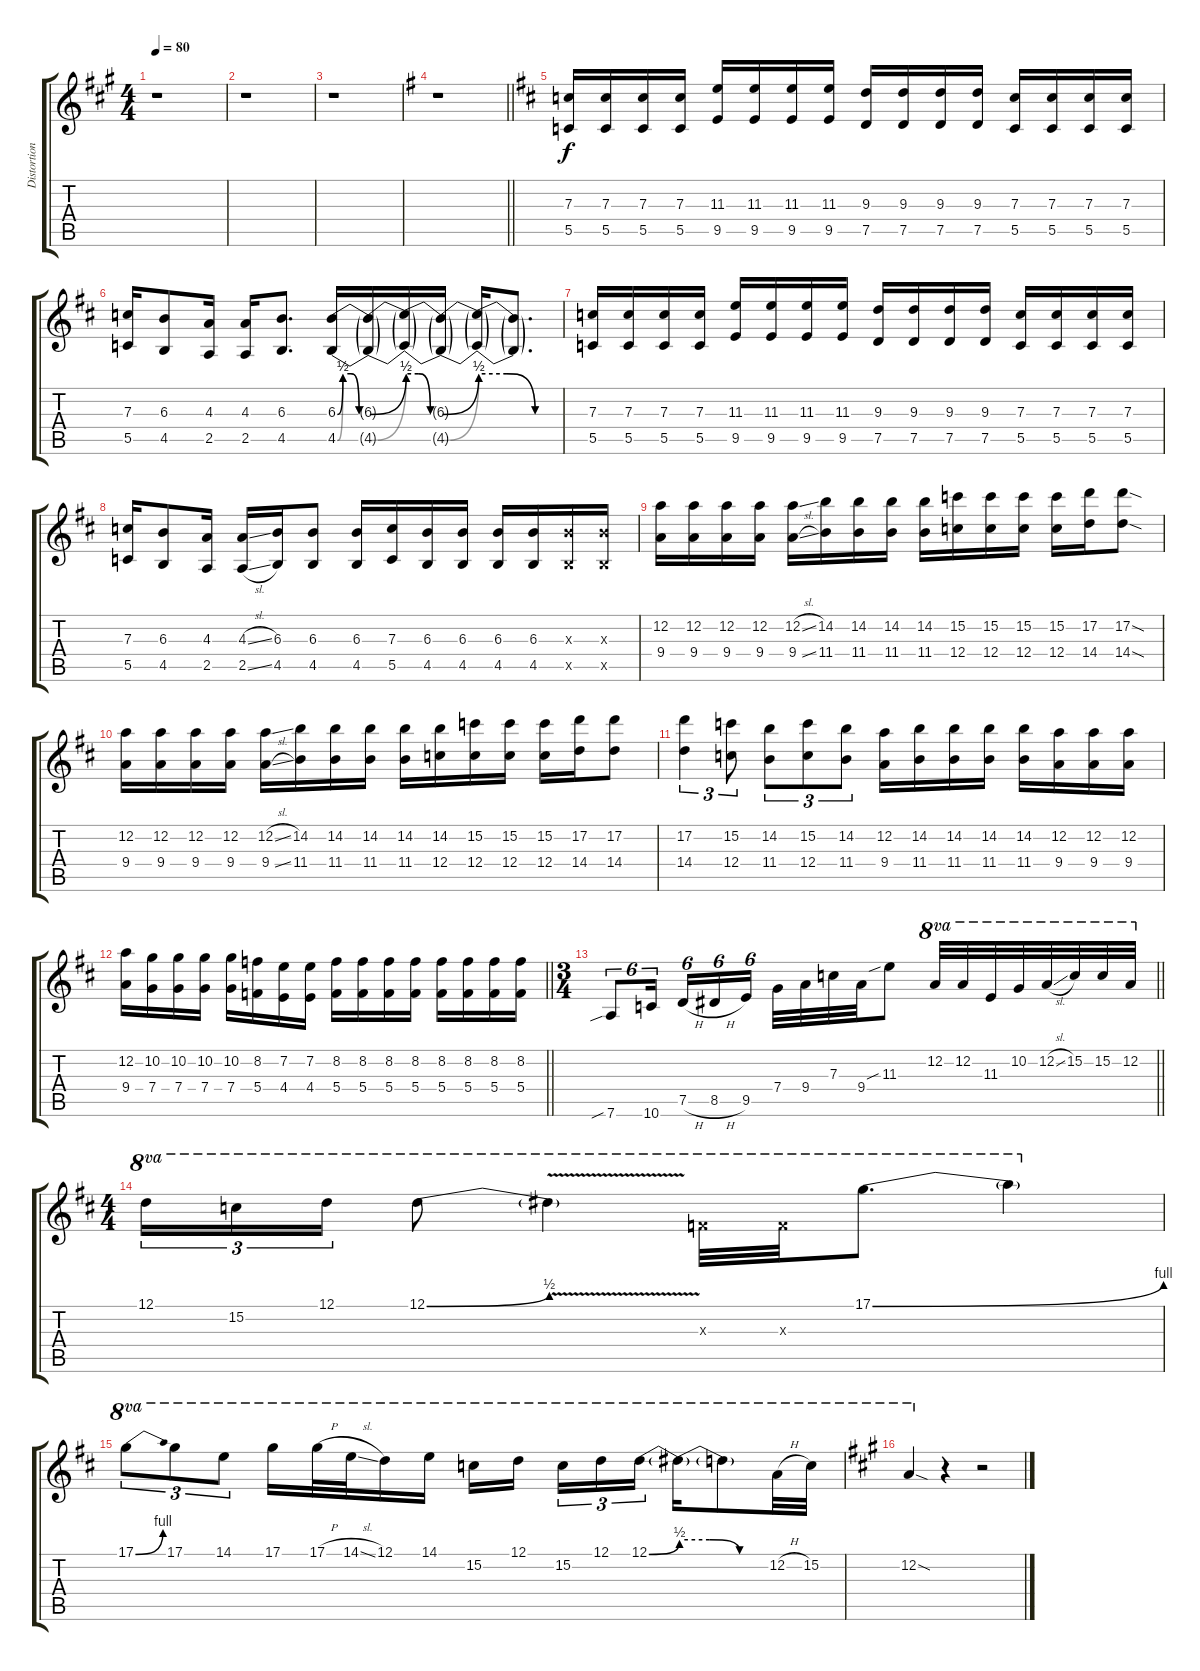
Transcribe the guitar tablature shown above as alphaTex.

\track ("Distortion 2" "Distortion") {instrument distortionguitar}
\staff {score tabs}
\tuning (D4 A3 F3 C3 G2 D2) {hide}
\ts (4 4)
\tempo 80
\clef g2
\ks a
r.1{dy f} |
r.1 |
r.1 |
\barLineRight lightlight
\ks g
r.1 |
\section ("" " ")
\ks d
(7.3 5.5).16 (7.3 5.5).16 (7.3 5.5).16 (7.3 5.5).16 (11.3 9.5).16 (11.3 9.5).16 (11.3 9.5).16 (11.3 9.5).16 (9.3 7.5).16 (9.3 7.5).16 (9.3 7.5).16 (9.3 7.5).16 (7.3 5.5).16 (7.3 5.5).16 (7.3 5.5).16 (7.3 5.5).16 |
(7.3 5.5).16 (6.3 4.5).8 (4.3 2.5).16 (4.3 2.5).16 (6.3 4.5).8{d} (6.3{be (custom 0 0 10 2 25 2 40 0 60 0)} 4.5{be (custom 0 0 10 2 25 2 40 0 60 0)}).16 (6.3{be (bend 0 0 60 2) t} 4.5{be (bend 0 0 60 2) t}).16 (6.3{be (custom 0 2 20 2 40 0 60 0) t} 4.5{be (custom 0 2 20 2 40 0 60 0) t}).16 (6.3{be (bend 0 0 60 2) t} 4.5{be (bend 0 0 60 2) t}).16 (6.3{be (custom 0 2 20 2 40 0 60 0) t} 4.5{be (custom 0 2 20 2 40 0 60 0) t}).16 (6.3{t} 4.5{t}).8{d} |
(7.3 5.5).16 (7.3 5.5).16 (7.3 5.5).16 (7.3 5.5).16 (11.3 9.5).16 (11.3 9.5).16 (11.3 9.5).16 (11.3 9.5).16 (9.3 7.5).16 (9.3 7.5).16 (9.3 7.5).16 (9.3 7.5).16 (7.3 5.5).16 (7.3 5.5).16 (7.3 5.5).16 (7.3 5.5).16 |
(7.3 5.5).16 (6.3 4.5).8 (4.3 2.5).16 (4.3{sl} 2.5{sl}).16 (6.3 4.5).16 (6.3 4.5).8 (6.3 4.5).16 (7.3 5.5).16 (6.3 4.5).16 (6.3 4.5).16 (6.3 4.5).16 (6.3 4.5).16 (6.3{x} 4.5{x}).16 (6.3{x} 4.5{x}).16 |
(12.2 9.4).16 (12.2 9.4).16 (12.2 9.4).16 (12.2 9.4).16 (12.2{sl} 9.4{sl}).16 (14.2 11.4).16 (14.2 11.4).16 (14.2 11.4).16 (14.2 11.4).16 (15.2 12.4).16 (15.2 12.4).16 (15.2 12.4).16 (15.2 12.4).16 (17.2 14.4).16 (17.2{sod} 14.4{sod}).8 |
(12.2 9.4).16 (12.2 9.4).16 (12.2 9.4).16 (12.2 9.4).16 (12.2{sl} 9.4{sl}).16 (14.2 11.4).16 (14.2 11.4).16 (14.2 11.4).16 (14.2 11.4).16 (14.2 12.4).16 (15.2 12.4).16 (15.2 12.4).16 (15.2 12.4).16 (17.2 14.4).16 (17.2 14.4).8 |
(17.2 14.4).4{tu (3 2)} (15.2 12.4).8{tu (3 2)} (14.2 11.4).8{tu (3 2)} (15.2 12.4).8{tu (3 2)} (14.2 11.4).8{tu (3 2)} (12.2 9.4).16 (14.2 11.4).16 (14.2 11.4).16 (14.2 11.4).16 (14.2 11.4).16 (12.2 9.4).16 (12.2 9.4).16 (12.2 9.4).16 |
\barLineRight lightlight
(12.2 9.4).16 (10.2 7.4).16 (10.2 7.4).16 (10.2 7.4).16 (10.2 7.4).16 (8.2 5.4).16 (7.2 4.4).16 (7.2 4.4).16 (8.2 5.4).16 (8.2 5.4).16 (8.2 5.4).16 (8.2 5.4).16 (8.2 5.4).16 (8.2 5.4).16 (8.2 5.4).16 (8.2 5.4).16 |
\ts (3 4)
\barLineRight lightlight
7.6{sib}.8{tu (6 4)} 10.6.16{tu (6 4) beam splitsecondary} 7.5{h}.16{tu (6 4)} 8.5{h}.16{tu (6 4)} 9.5.16{tu (6 4)} 7.4.32 9.4.32 7.3.32 9.4.32 11.3{sib}.8 12.2.32{ot 8va} 12.2.32{ot 8va} 11.3.32{ot 8va} 10.2.32{ot 8va} 12.2{sl}.32{ot 8va} 15.2.32{ot 8va} 15.2.32{ot 8va} 12.2.32{ot 8va} |
\ts (4 4)
12.1.16{tu (3 2) ot 8va} 15.2.16{tu (3 2) ot 8va} 12.1.16{tu (3 2) ot 8va} 12.1{be (bend 0 0 60 2)}.8{ot 8va} 12.1{v t}.4{ot 8va} 12.3{x}.32{ot 8va} 12.3{x}.32{ot 8va} 17.1{be (bend 0 0 60 4)}.8{d ot 8va} 17.1{t}.4{ot 8va} |
17.1{be (bend 0 0 60 4)}.8{tu (3 2) ot 8va} 17.1.8{tu (3 2) ot 8va} 14.1.8{tu (3 2) ot 8va} 17.1.16{ot 8va} 17.1{h}.32{ot 8va} 14.1{sl}.32{ot 8va} 12.1.16{ot 8va} 14.1.16{ot 8va} 15.2.16{ot 8va} 12.1.16{ot 8va beam splitsecondary} 15.2.16{tu (3 2) ot 8va} 12.1.16{tu (3 2) ot 8va} 12.1{be (bend 0 0 60 2)}.16{tu (3 2) ot 8va} 12.1{be (custom 0 2 20 2 40 0 60 0) t}.16{ot 8va} 12.1{t}.8{ot 8va} 12.2{h}.32{ot 8va} 15.2.32{ot 8va} |
\ks a
12.2{sod}.4{ot 8va} r.4 r.2
